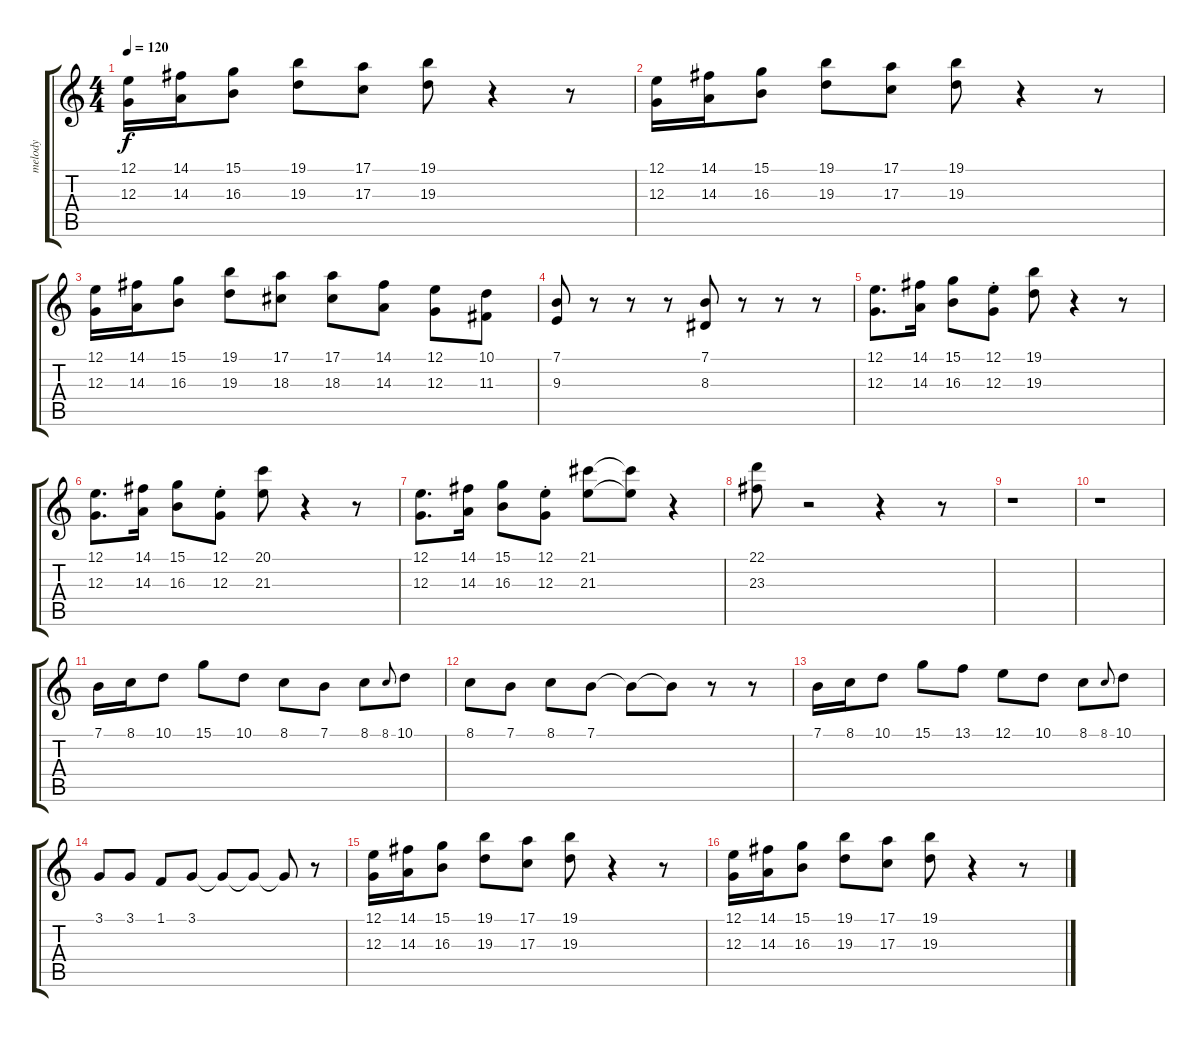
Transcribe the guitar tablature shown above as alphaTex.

\track ("melody" "melody") {instrument xylophone}
\staff {score tabs}
\tuning (E4 B3 G3 D3 A2 E2) {hide}
\ts (4 4)
\tempo 120
\clef g2
\ks c
(12.1 12.3).16{dy f} (14.1 14.3).16 (15.1 16.3).8 (19.1 19.3).8 (17.1 17.3).8 (19.1 19.3).8 r.4 r.8 |
(12.1 12.3).16 (14.1 14.3).16 (15.1 16.3).8 (19.1 19.3).8 (17.1 17.3).8 (19.1 19.3).8 r.4 r.8 |
(12.1 12.3).16 (14.1 14.3).16 (15.1 16.3).8 (19.1 19.3).8 (17.1 18.3).8 (17.1 18.3).8 (14.1 14.3).8 (12.1 12.3).8 (10.1 11.3).8 |
(7.1 9.3).8 r.8 r.8 r.8 (7.1 8.3).8 r.8 r.8 r.8 |
(12.1 12.3).8{d} (14.1 14.3).16 (15.1 16.3).8 (12.1{st} 12.3{st}).8 (19.1 19.3).8 r.4 r.8 |
(12.1 12.3).8{d} (14.1 14.3).16 (15.1 16.3).8 (12.1{st} 12.3{st}).8 (20.1 21.3).8 r.4 r.8 |
(12.1 12.3).8{d} (14.1 14.3).16 (15.1 16.3).8 (12.1{st} 12.3{st}).8 (21.1 21.3).8 (21.1{t} 21.3{t}).8 r.4 |
(22.1 23.3).8 r.2 r.4 r.8 |
r.1 |
r.1 |
7.1.16 8.1.16 10.1.8 15.1.8 10.1.8 8.1.8 7.1.8 8.1.8 8.1.8{gr onbeat} 10.1.8 |
8.1.8 7.1.8 8.1.8 7.1.8 7.1{t}.8 7.1{t}.8 r.8 r.8 |
7.1.16 8.1.16 10.1.8 15.1.8 13.1.8 12.1.8 10.1.8 8.1.8 8.1.8{gr onbeat} 10.1.8 |
3.1.8 3.1.8 1.1.8 3.1.8 3.1{t}.8 3.1{t}.8 3.1{t}.8 r.8 |
(12.1 12.3).16 (14.1 14.3).16 (15.1 16.3).8 (19.1 19.3).8 (17.1 17.3).8 (19.1 19.3).8 r.4 r.8 |
(12.1 12.3).16 (14.1 14.3).16 (15.1 16.3).8 (19.1 19.3).8 (17.1 17.3).8 (19.1 19.3).8 r.4 r.8
